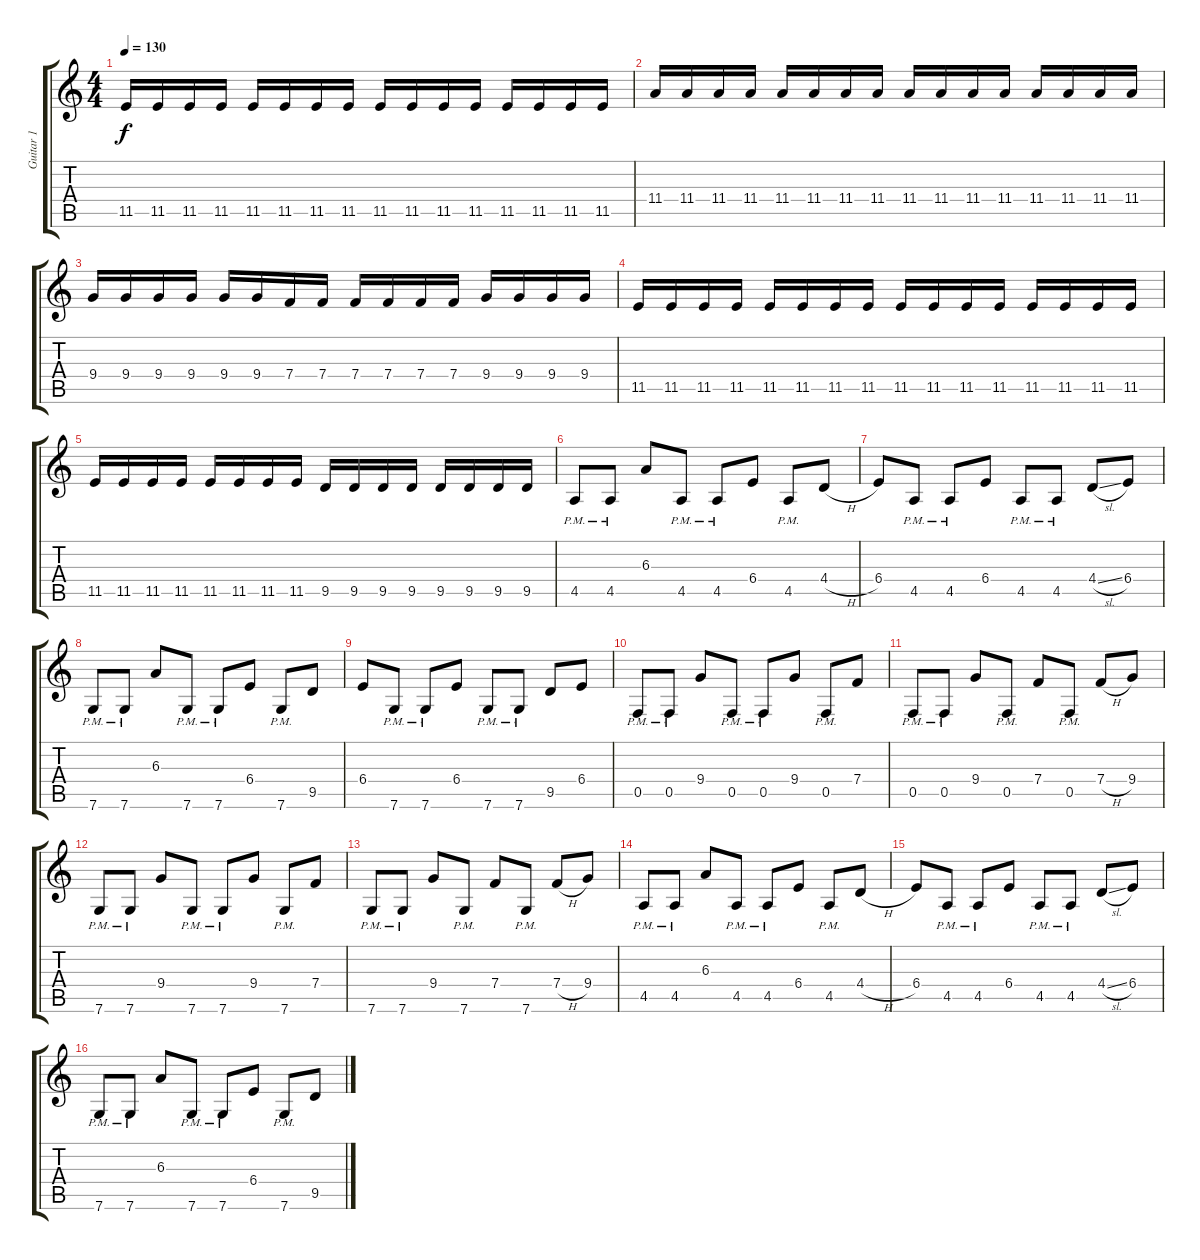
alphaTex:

\track ("Guitar 1" "Guitar 1") {instrument distortionguitar}
\staff {score tabs}
\tuning (C4 G3 Eb3 Bb2 F2 C2) {hide}
\ts (4 4)
\tempo 130
\clef g2
\ks c
11.5.16{dy f} 11.5.16 11.5.16 11.5.16 11.5.16 11.5.16 11.5.16 11.5.16 11.5.16 11.5.16 11.5.16 11.5.16 11.5.16 11.5.16 11.5.16 11.5.16 |
11.4.16 11.4.16 11.4.16 11.4.16 11.4.16 11.4.16 11.4.16 11.4.16 11.4.16 11.4.16 11.4.16 11.4.16 11.4.16 11.4.16 11.4.16 11.4.16 |
9.4.16 9.4.16 9.4.16 9.4.16 9.4.16 9.4.16 7.4.16 7.4.16 7.4.16 7.4.16 7.4.16 7.4.16 9.4.16 9.4.16 9.4.16 9.4.16 |
11.5.16 11.5.16 11.5.16 11.5.16 11.5.16 11.5.16 11.5.16 11.5.16 11.5.16 11.5.16 11.5.16 11.5.16 11.5.16 11.5.16 11.5.16 11.5.16 |
11.5.16 11.5.16 11.5.16 11.5.16 11.5.16 11.5.16 11.5.16 11.5.16 9.5.16 9.5.16 9.5.16 9.5.16 9.5.16 9.5.16 9.5.16 9.5.16 |
4.5{pm}.8 4.5{pm}.8 6.3.8 4.5{pm}.8 4.5{pm}.8 6.4.8 4.5{pm}.8 4.4{h}.8 |
6.4.8 4.5{pm}.8 4.5{pm}.8 6.4.8 4.5{pm}.8 4.5{pm}.8 4.4{sl}.8 6.4.8 |
7.6{pm}.8 7.6{pm}.8 6.3.8 7.6{pm}.8 7.6{pm}.8 6.4.8 7.6{pm}.8 9.5.8 |
6.4.8 7.6{pm}.8 7.6{pm}.8 6.4.8 7.6{pm}.8 7.6{pm}.8 9.5.8 6.4.8 |
0.5{pm}.8 0.5{pm}.8 9.4.8 0.5{pm}.8 0.5{pm}.8 9.4.8 0.5{pm}.8 7.4.8 |
0.5{pm}.8 0.5{pm}.8 9.4.8 0.5{pm}.8 7.4.8 0.5{pm}.8 7.4{h}.8 9.4.8 |
7.6{pm}.8 7.6{pm}.8 9.4.8 7.6{pm}.8 7.6{pm}.8 9.4.8 7.6{pm}.8 7.4.8 |
7.6{pm}.8 7.6{pm}.8 9.4.8 7.6{pm}.8 7.4.8 7.6{pm}.8 7.4{h}.8 9.4.8 |
4.5{pm}.8 4.5{pm}.8 6.3.8 4.5{pm}.8 4.5{pm}.8 6.4.8 4.5{pm}.8 4.4{h}.8 |
6.4.8 4.5{pm}.8 4.5{pm}.8 6.4.8 4.5{pm}.8 4.5{pm}.8 4.4{sl}.8 6.4.8 |
7.6{pm}.8 7.6{pm}.8 6.3.8 7.6{pm}.8 7.6{pm}.8 6.4.8 7.6{pm}.8 9.5.8
